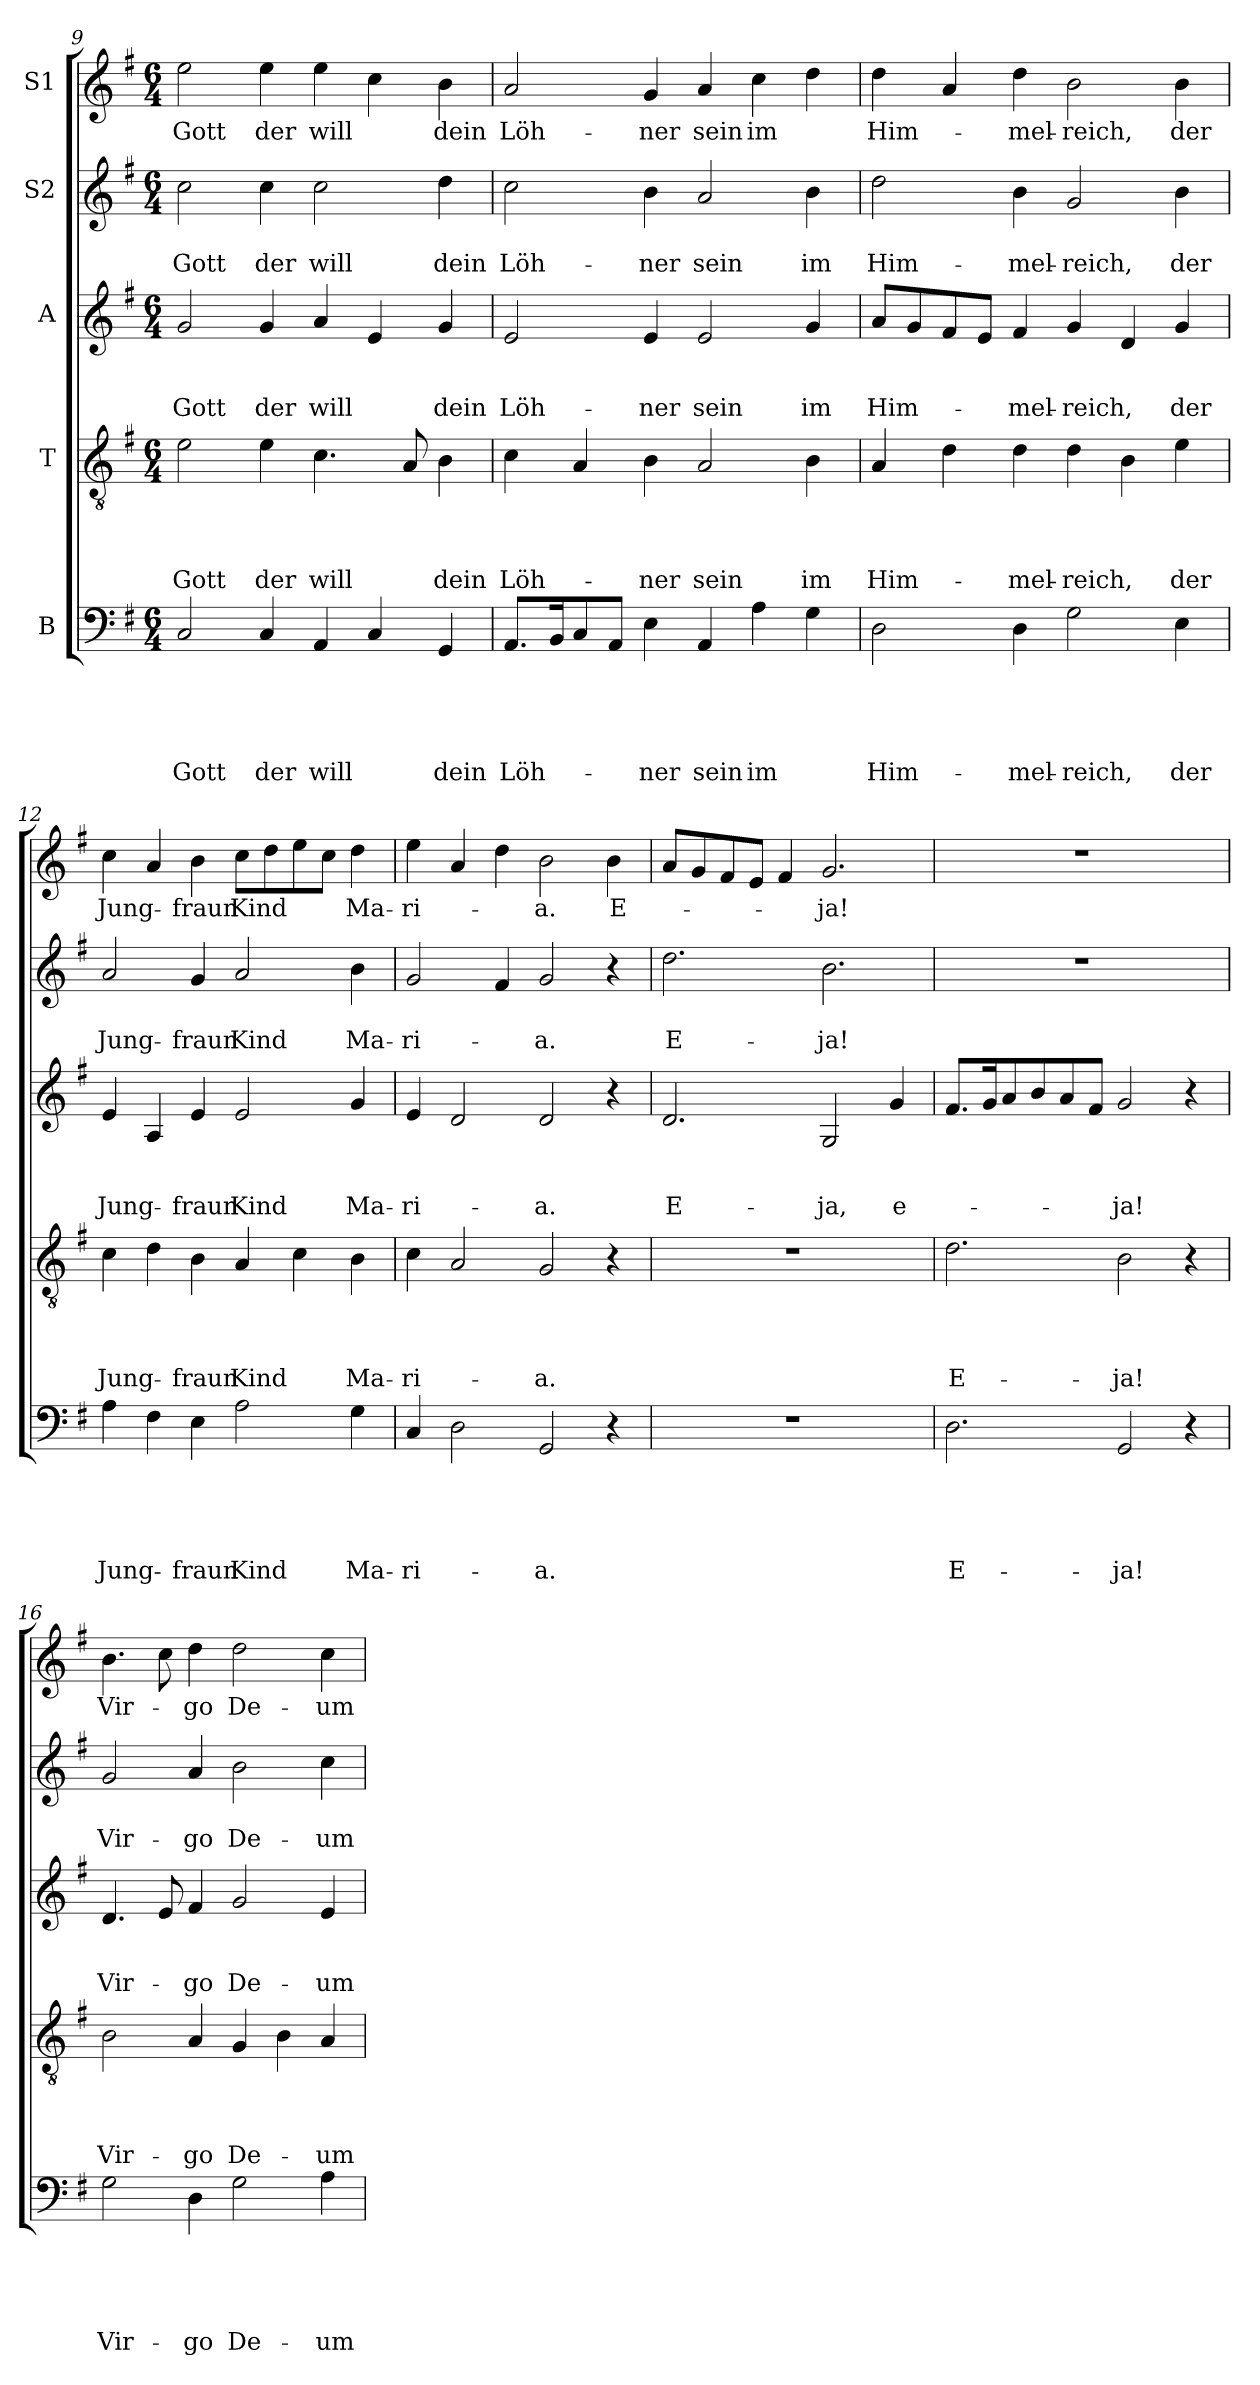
**kern	**text	**text	**text	**text	**text	**kern	**text	**text	**text	**text	**kern	**text	**text	**text	**kern	**text	**text	**kern	**text
*part5	*part5	*part5	*part5	*part5	*part5	*part4	*part4	*part4	*part4	*part4	*part3	*part3	*part3	*part3	*part2	*part2	*part2	*part1	*part1
*staff5	*staff5	*staff5	*staff5	*staff5	*staff5	*staff4	*staff4	*staff4	*staff4	*staff4	*staff3	*staff3	*staff3	*staff3	*staff2	*staff2	*staff2	*staff1	*staff1
*I"B	*	*	*	*	*	*I"T	*	*	*	*	*I"A	*	*	*	*I"S2	*	*	*I"S1	*
*clefF4	*	*	*	*	*	*clefGv2	*	*	*	*	*clefG2	*	*	*	*clefG2	*	*	*clefG2	*
*k[f#]	*	*	*	*	*	*k[f#]	*	*	*	*	*k[f#]	*	*	*	*k[f#]	*	*	*k[f#]	*
*G:	*	*	*	*	*	*G:	*	*	*	*	*G:	*	*	*	*G:	*	*	*G:	*
*M6/4	*	*	*	*	*	*M6/4	*	*	*	*	*M6/4	*	*	*	*M6/4	*	*	*M6/4	*
=9	=9	=9	=9	=9	=9	=9	=9	=9	=9	=9	=9	=9	=9	=9	=9	=9	=9	=9	=9
!	!	!	!	!	!LO:LY:b	!	!	!	!	!LO:LY:b	!	!	!	!LO:LY:b	!	!	!LO:LY:b	!	!LO:LY:b
2C/	.	.	.	.	Gott	2e\	.	.	.	Gott	2g/	.	.	Gott	2cc\	.	Gott	2ee\	Gott
!	!	!	!	!	!LO:LY:b	!	!	!	!	!LO:LY:b	!	!	!	!LO:LY:b	!	!	!LO:LY:b	!	!LO:LY:b
4C/	.	.	.	.	der	4e\	.	.	.	der	4g/	.	.	der	4cc\	.	der	4ee\	der
!	!	!	!	!	!LO:LY:b	!	!	!	!	!LO:LY:b	!	!	!	!LO:LY:b	!	!	!LO:LY:b	!	!LO:LY:b
4AA/	.	.	.	.	will	4.c\	.	.	.	will	4a/	.	.	will	2cc\	.	will	4ee\	will
4C/	.	.	.	.	.	.	.	.	.	.	4e/	.	.	.	.	.	.	4cc\	.
.	.	.	.	.	.	8A/	.	.	.	.	.	.	.	.	.	.	.	.	.
!	!	!	!	!	!LO:LY:b	!	!	!	!	!LO:LY:b	!	!	!	!LO:LY:b	!	!	!LO:LY:b	!	!LO:LY:b
4GG/	.	.	.	.	dein	4B\	.	.	.	dein	4g/	.	.	dein	4dd\	.	dein	4b\	dein
=10	=10	=10	=10	=10	=10	=10	=10	=10	=10	=10	=10	=10	=10	=10	=10	=10	=10	=10	=10
!	!	!	!	!	!LO:LY:b	!	!	!	!	!LO:LY:b	!	!	!	!LO:LY:b	!	!	!LO:LY:b	!	!LO:LY:b
8.AA/L	.	.	.	.	Löh-	4c\	.	.	.	Löh-	2e/	.	.	Löh-	2cc\	.	Löh-	2a/	Löh-
16BB/k	.	.	.	.	.	.	.	.	.	.	.	.	.	.	.	.	.	.	.
8C/	.	.	.	.	.	4A/	.	.	.	.	.	.	.	.	.	.	.	.	.
8AA/J	.	.	.	.	.	.	.	.	.	.	.	.	.	.	.	.	.	.	.
!	!	!	!	!	!LO:LY:b	!	!	!	!	!LO:LY:b	!	!	!	!LO:LY:b	!	!	!LO:LY:b	!	!LO:LY:b
4E\	.	.	.	.	-ner	4B\	.	.	.	-ner	4e/	.	.	-ner	4b\	.	-ner	4g/	-ner
!	!	!	!	!	!LO:LY:b	!	!	!	!	!LO:LY:b	!	!	!	!LO:LY:b	!	!	!LO:LY:b	!	!LO:LY:b
4AA/	.	.	.	.	sein	2A/	.	.	.	sein	2e/	.	.	sein	2a/	.	sein	4a/	sein
!	!	!	!	!	!LO:LY:b	!	!	!	!	!	!	!	!	!	!	!	!	!	!LO:LY:b
4A\	.	.	.	.	im	.	.	.	.	.	.	.	.	.	.	.	.	4cc\	im
!	!	!	!	!	!	!	!	!	!	!LO:LY:b	!	!	!	!LO:LY:b	!	!	!LO:LY:b	!	!
4G\	.	.	.	.	.	4B\	.	.	.	im	4g/	.	.	im	4b\	.	im	4dd\	.
!!LO:PB:g=z
=11	=11	=11	=11	=11	=11	=11	=11	=11	=11	=11	=11	=11	=11	=11	=11	=11	=11	=11	=11
!	!	!	!	!	!LO:LY:b	!	!	!	!	!LO:LY:b	!	!	!	!LO:LY:b	!	!	!LO:LY:b	!	!LO:LY:b
2D\	.	.	.	.	Him-	4A/	.	.	.	Him-	8a/L	.	.	Him-	2dd\	.	Him-	4dd\	Him-
.	.	.	.	.	.	.	.	.	.	.	8g/	.	.	.	.	.	.	.	.
.	.	.	.	.	.	4d\	.	.	.	.	8f#/	.	.	.	.	.	.	4a/	.
.	.	.	.	.	.	.	.	.	.	.	8e/J	.	.	.	.	.	.	.	.
!	!	!	!	!	!LO:LY:b	!	!	!	!	!LO:LY:b	!	!	!	!LO:LY:b	!	!	!LO:LY:b	!	!LO:LY:b
4D\	.	.	.	.	-mel-	4d\	.	.	.	-mel-	4f#/	.	.	-mel-	4b\	.	-mel-	4dd\	-mel-
!	!	!	!	!	!LO:LY:b	!	!	!	!	!LO:LY:b	!	!	!	!LO:LY:b	!	!	!LO:LY:b	!	!LO:LY:b
2G\	.	.	.	.	-reich,	4d\	.	.	.	-reich,	4g/	.	.	-reich,	2g/	.	-reich,	2b\	-reich,
.	.	.	.	.	.	4B\	.	.	.	.	4d/	.	.	.	.	.	.	.	.
!	!	!	!	!	!LO:LY:b	!	!	!	!	!LO:LY:b	!	!	!	!LO:LY:b	!	!	!LO:LY:b	!	!LO:LY:b
4E\	.	.	.	.	der	4e\	.	.	.	der	4g/	.	.	der	4b\	.	der	4b\	der
=12	=12	=12	=12	=12	=12	=12	=12	=12	=12	=12	=12	=12	=12	=12	=12	=12	=12	=12	=12
!	!	!	!	!	!LO:LY:b	!	!	!	!	!LO:LY:b	!	!	!	!LO:LY:b	!	!	!LO:LY:b	!	!LO:LY:b
4A\	.	.	.	.	Jung-	4c\	.	.	.	Jung-	4e/	.	.	Jung-	2a/	.	Jung-	4cc\	Jung-
4F#\	.	.	.	.	.	4d\	.	.	.	.	4A/	.	.	.	.	.	.	4a/	.
!	!	!	!	!	!LO:LY:b	!	!	!	!	!LO:LY:b	!	!	!	!LO:LY:b	!	!	!LO:LY:b	!	!LO:LY:b
4E\	.	.	.	.	-fraun	4B\	.	.	.	-fraun	4e/	.	.	-fraun	4g/	.	-fraun	4b\	-fraun
!	!	!	!	!	!LO:LY:b	!	!	!	!	!LO:LY:b	!	!	!	!LO:LY:b	!	!	!LO:LY:b	!	!LO:LY:b
2A\	.	.	.	.	Kind	4A/	.	.	.	Kind	2e/	.	.	Kind	2a/	.	Kind	8cc\L	Kind
.	.	.	.	.	.	.	.	.	.	.	.	.	.	.	.	.	.	8dd\	.
.	.	.	.	.	.	4c\	.	.	.	.	.	.	.	.	.	.	.	8ee\	.
.	.	.	.	.	.	.	.	.	.	.	.	.	.	.	.	.	.	8cc\J	.
!	!	!	!	!	!LO:LY:b	!	!	!	!	!LO:LY:b	!	!	!	!LO:LY:b	!	!	!LO:LY:b	!	!LO:LY:b
4G\	.	.	.	.	Ma-	4B\	.	.	.	Ma-	4g/	.	.	Ma-	4b\	.	Ma-	4dd\	Ma-
=13	=13	=13	=13	=13	=13	=13	=13	=13	=13	=13	=13	=13	=13	=13	=13	=13	=13	=13	=13
!	!	!	!	!	!LO:LY:b	!	!	!	!	!LO:LY:b	!	!	!	!LO:LY:b	!	!	!LO:LY:b	!	!LO:LY:b
4C/	.	.	.	.	-ri-	4c\	.	.	.	-ri-	4e/	.	.	-ri-	2g/	.	-ri-	4ee\	-ri-
2D\	.	.	.	.	.	2A/	.	.	.	.	2d/	.	.	.	.	.	.	4a/	.
.	.	.	.	.	.	.	.	.	.	.	.	.	.	.	4f#/	.	.	4dd\	.
!	!	!	!	!	!LO:LY:b	!	!	!	!	!LO:LY:b	!	!	!	!LO:LY:b	!	!	!LO:LY:b	!	!LO:LY:b
2GG/	.	.	.	.	-a.	2G/	.	.	.	-a.	2d/	.	.	-a.	2g/	.	-a.	2b\	-a.
!	!	!	!	!	!	!	!	!	!	!	!	!	!	!	!	!	!	!	!LO:LY:b
4r	.	.	.	.	.	4r	.	.	.	.	4r	.	.	.	4r	.	.	4b\	E-
=14	=14	=14	=14	=14	=14	=14	=14	=14	=14	=14	=14	=14	=14	=14	=14	=14	=14	=14	=14
!LO:N:vis=1	!	!	!	!	!	!LO:N:vis=1	!	!	!	!	!	!	!	!LO:LY:b	!	!	!LO:LY:b	!	!
1.r	.	.	.	.	.	1.r	.	.	.	.	2.d/	.	.	E-	2.dd\	.	E-	8a/L	.
.	.	.	.	.	.	.	.	.	.	.	.	.	.	.	.	.	.	8g/	.
.	.	.	.	.	.	.	.	.	.	.	.	.	.	.	.	.	.	8f#/	.
.	.	.	.	.	.	.	.	.	.	.	.	.	.	.	.	.	.	8e/J	.
.	.	.	.	.	.	.	.	.	.	.	.	.	.	.	.	.	.	4f#/	.
!	!	!	!	!	!	!	!	!	!	!	!	!	!	!LO:LY:b	!	!	!LO:LY:b	!	!LO:LY:b
.	.	.	.	.	.	.	.	.	.	.	2G/	.	.	-ja,	2.b\	.	-ja!	2.g/	-ja!
!	!	!	!	!	!	!	!	!	!	!	!	!	!	!LO:LY:b:rj	!	!	!	!	!
.	.	.	.	.	.	.	.	.	.	.	4g/	.	.	e-	.	.	.	.	.
!!LO:LB:g=z
=15	=15	=15	=15	=15	=15	=15	=15	=15	=15	=15	=15	=15	=15	=15	=15	=15	=15	=15	=15
!	!	!	!	!	!LO:LY:b	!	!	!	!	!LO:LY:b	!	!	!	!	!LO:N:vis=1	!	!	!LO:N:vis=1	!
2.D\	.	.	.	.	E-	2.d\	.	.	.	E-	8.f#/L	.	.	.	1.r	.	.	1.r	.
.	.	.	.	.	.	.	.	.	.	.	16g/k	.	.	.	.	.	.	.	.
.	.	.	.	.	.	.	.	.	.	.	8a/	.	.	.	.	.	.	.	.
.	.	.	.	.	.	.	.	.	.	.	8b/	.	.	.	.	.	.	.	.
.	.	.	.	.	.	.	.	.	.	.	8a/	.	.	.	.	.	.	.	.
.	.	.	.	.	.	.	.	.	.	.	8f#/J	.	.	.	.	.	.	.	.
!	!	!	!	!	!LO:LY:b	!	!	!	!	!LO:LY:b	!	!	!	!LO:LY:b	!	!	!	!	!
2GG/	.	.	.	.	-ja!	2B\	.	.	.	-ja!	2g/	.	.	-ja!	.	.	.	.	.
4r	.	.	.	.	.	4r	.	.	.	.	4r	.	.	.	.	.	.	.	.
=16	=16	=16	=16	=16	=16	=16	=16	=16	=16	=16	=16	=16	=16	=16	=16	=16	=16	=16	=16
!	!	!	!	!	!LO:LY:b	!	!	!	!	!LO:LY:b	!	!	!	!LO:LY:b	!	!	!LO:LY:b	!	!LO:LY:b
2G\	.	.	.	.	Vir-	2B\	.	.	.	Vir-	4.d/	.	.	Vir-	2g/	.	Vir-	4.b\	Vir-
.	.	.	.	.	.	.	.	.	.	.	8e/	.	.	.	.	.	.	8cc\	.
!	!	!	!	!	!LO:LY:b	!	!	!	!	!LO:LY:b	!	!	!	!LO:LY:b	!	!	!LO:LY:b	!	!LO:LY:b
4D\	.	.	.	.	-go	4A/	.	.	.	-go	4f#/	.	.	-go	4a/	.	-go	4dd\	-go
!	!	!	!	!	!LO:LY:b	!	!	!	!	!LO:LY:b	!	!	!	!LO:LY:b	!	!	!LO:LY:b	!	!LO:LY:b
2G\	.	.	.	.	De-	4G/	.	.	.	De-	2g/	.	.	De-	2b\	.	De-	2dd\	De-
.	.	.	.	.	.	4B\	.	.	.	.	.	.	.	.	.	.	.	.	.
!	!	!	!	!	!LO:LY:b	!	!	!	!	!LO:LY:b	!	!	!	!LO:LY:b	!	!	!LO:LY:b	!	!LO:LY:b
4A\	.	.	.	.	-um	4A/	.	.	.	-um	4e/	.	.	-um	4cc\	.	-um	4cc\	-um
=	=	=	=	=	=	=	=	=	=	=	=	=	=	=	=	=	=	=	=
*-	*-	*-	*-	*-	*-	*-	*-	*-	*-	*-	*-	*-	*-	*-	*-	*-	*-	*-	*-
